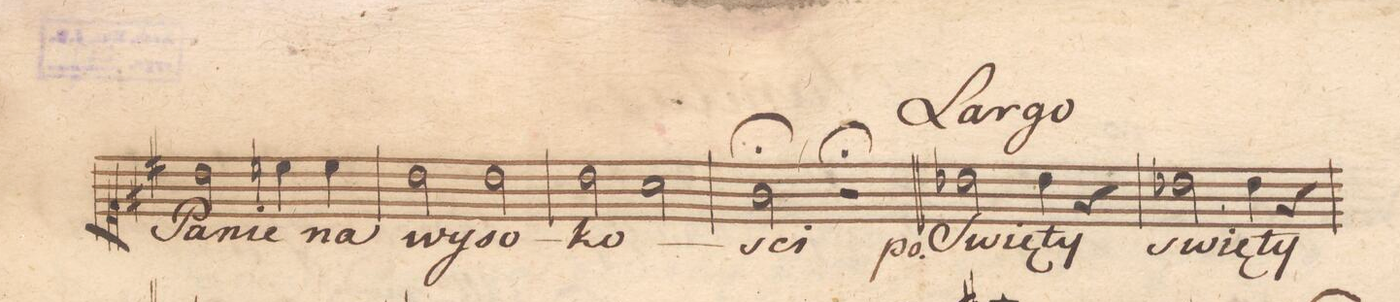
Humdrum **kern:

**kern	**text	**dynam
*I"Soprano.	*	*
*clefC1	*	*
*k[f#c#]	*	*
*met(c|)	*	*
*M2/2	*	*
2b\	Pa-	.
4ccn\	-nie	.
4cc\	na	.
=90	=90	=90
2b\	wy-	.
2b\	-so-	.
=91	=91	=91
2b\	-ko-	.
2a\	.	.
=92	=92	=92
2g\;	-sci	.
2r;	.	.
=93||	=93||	=93||
2b-X\	Swię-	p
4b-\	-ty	.
4r	.	.
=94	=94	=94
2b-X\	swię-	.
4b-\	-ty	.
4r	.	.
=95	=95	=95
*-	*-	*-
